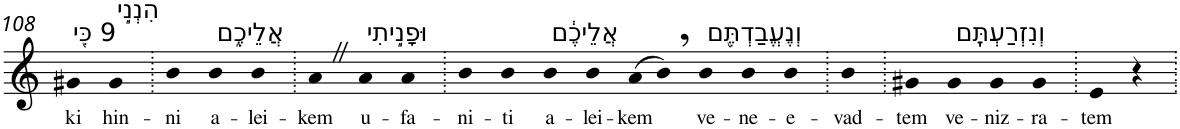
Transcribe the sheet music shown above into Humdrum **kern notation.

**kern	**text
*part1	*part1
*staff1	*staff1
*I"Piano	*
*I'Pno	*
!!LO:PB:g=z
*clefG2	*
*k[]	*
=108	=108
!LO:TX:a:t=9 כִּ֖י	!
!	!LO:LY:b
4g#X	ki
!LO:TX:a:t=הִנְנִ֣י	!
!	!LO:LY:b
4g#	hin-
=109.	=109.
!	!LO:LY:b
4b	-ni
!LO:TX:a:t=אֲלֵיכֶ֑ם	!
!	!LO:LY:b
4b	a-
!	!LO:LY:b
4b	-lei-
=110.	=110.
!	!LO:LY:b
4aZ	-kem
!LO:TX:a:t=וּפָנִ֣יתִי	!
!	!LO:LY:b
4a	u-
!	!LO:LY:b
4a	-fa-
=111.	=111.
!	!LO:LY:b
4b	-ni-
!	!LO:LY:b
4b	-ti
!LO:TX:a:t=אֲלֵיכֶ֔ם	!
!	!LO:LY:b
4b	a-
!	!LO:LY:b
4b	-lei-
!	!LO:LY:b
(>8a	-kem
8b,)	.
!LO:TX:a:t=וְנֶעֱבַדְתֶּ֖ם	!
!	!LO:LY:b
4b	ve-
!	!LO:LY:b
4b	-ne-
!	!LO:LY:b
4b	-e-
=112.	=112.
!	!LO:LY:b
4b	-vad-
=113.	=113.
!	!LO:LY:b
4g#X	-tem
!LO:TX:a:t=וְנִזְרַעְתֶּֽם	!
!	!LO:LY:b
4g#	ve-
!	!LO:LY:b
4g#	-niz-
!	!LO:LY:b
4g#	-ra-
=114.	=114.
!	!LO:LY:b
4e	-tem
4r	.
=.	=.
*-	*-
